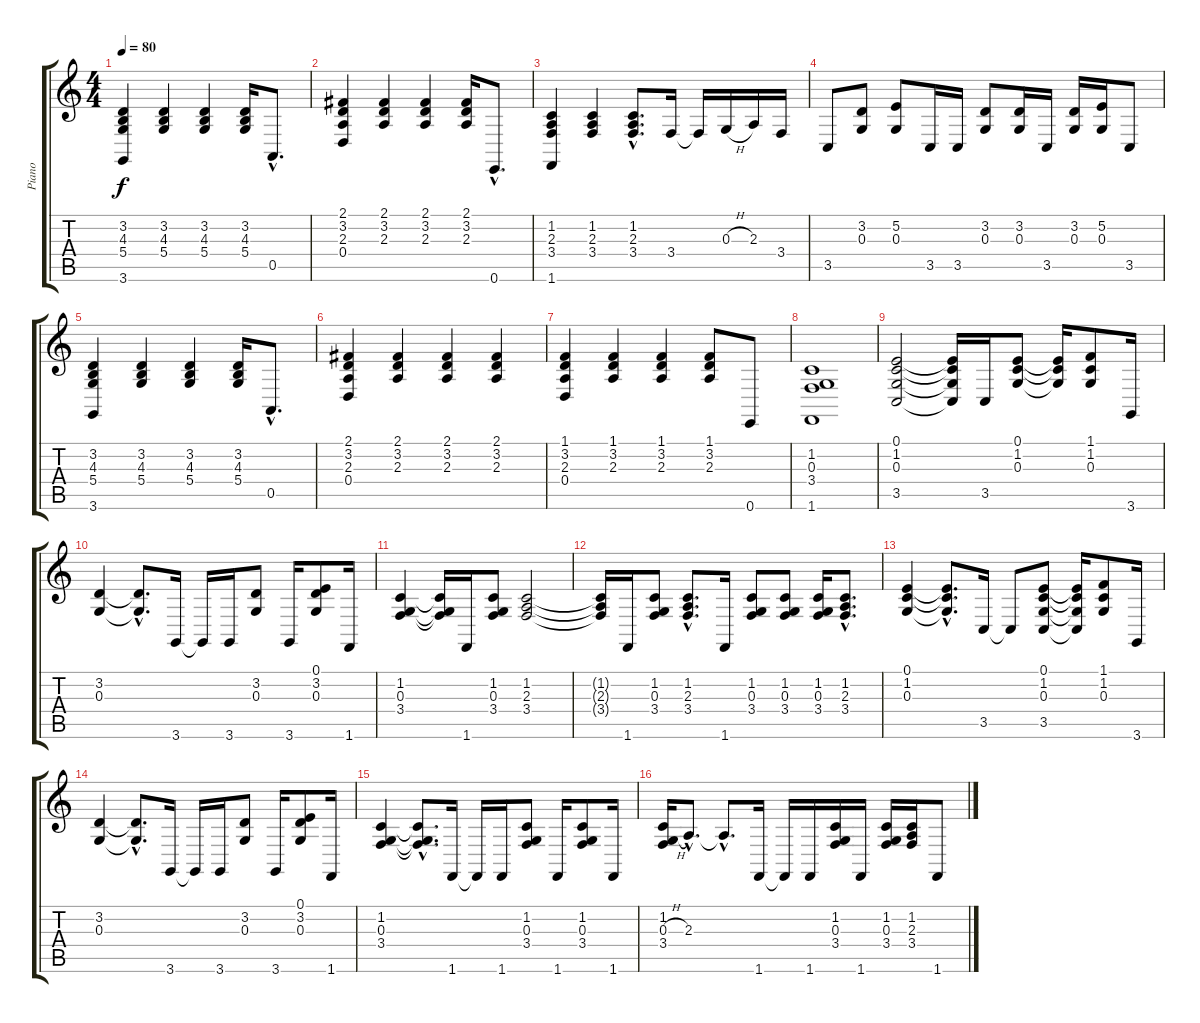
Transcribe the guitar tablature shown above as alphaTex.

\track ("Piano" "Piano") {instrument brightacousticpiano}
\staff {score tabs}
\tuning (E4 B3 G3 D3 A2 E2) {hide}
\ts (4 4)
\tempo 80
\clef g2
\ks c
(3.2 4.3 5.4 3.6).4{dy f} (3.2 4.3 5.4).4 (3.2 4.3 5.4).4 (3.2 4.3 5.4).16 0.5{hac}.8{d} |
(2.1 3.2 2.3 0.4).4 (2.1 3.2 2.3).4 (2.1 3.2 2.3).4 (2.1 3.2 2.3).16 0.6{hac}.8{d} |
(1.2 2.3 3.4 1.6).4 (1.2 2.3 3.4).4 (1.2{hac} 2.3{hac} 3.4{hac}).8{d} 3.4.16 3.4{t}.16 0.3{h}.16 2.3.16 3.4.16 |
3.5.8 (3.2 0.3).8 (5.2 0.3).8 3.5.16 3.5.16 (3.2 0.3).8 (3.2 0.3).16 3.5.16 (3.2 0.3).16 (5.2 0.3).16 3.5.8 |
(3.2 4.3 5.4 3.6).4 (3.2 4.3 5.4).4 (3.2 4.3 5.4).4 (3.2 4.3 5.4).16 0.5{hac}.8{d} |
(2.1 3.2 2.3 0.4).4 (2.1 3.2 2.3).4 (2.1 3.2 2.3).4 (2.1 3.2 2.3).4 |
(1.1 3.2 2.3 0.4).4 (1.1 3.2 2.3).4 (1.1 3.2 2.3).4 (1.1 3.2 2.3).8 0.6.8 |
(1.2 0.3 3.4 1.6).1 |
(0.1 1.2 0.3 3.5).2 (0.1{t} 1.2{t} 0.3{t} 3.5{t}).16 3.5.16 (0.1 1.2 0.3).8 (0.1{t} 1.2{t} 0.3{t}).16 (1.1 1.2 0.3).8 3.6.16 |
(3.2 0.3).4 (3.2{hac t} 0.3{hac t}).8{d} 3.6.16 3.6{t}.16 3.6.16 (3.2 0.3).8 3.6.16 (0.1 3.2 0.3).8 1.6.16 |
(1.2 0.3 3.4).4 (1.2{t} 0.3{t} 3.4{t}).16 1.6.16 (1.2 0.3 3.4).8 (1.2 2.3 3.4).2 |
(1.2{t} 2.3{t} 3.4{t}).16 1.6.16 (1.2 0.3 3.4).8 (1.2{hac} 2.3{hac} 3.4{hac}).8{d} 1.6.16 (1.2 0.3 3.4).8 (1.2 0.3 3.4).8 (1.2 0.3 3.4).16 (1.2{hac} 2.3{hac} 3.4{hac}).8{d} |
(0.1 1.2 0.3).4 (0.1{hac t} 1.2{hac t} 0.3{hac t}).8{d} 3.5.16 3.5{t}.8 (0.1 1.2 0.3 3.5).8 (0.1{t} 1.2{t} 0.3{t} 3.5{t}).16 (1.1 1.2 0.3).8 3.6.16 |
(3.2 0.3).4 (3.2{hac t} 0.3{hac t}).8{d} 3.6.16 3.6{t}.16 3.6.16 (3.2 0.3).8 3.6.16 (0.1 3.2 0.3).8 1.6.16 |
(1.2 0.3 3.4).4 (1.2{hac t} 0.3{hac t} 3.4{hac t}).8{d} 1.6.16 1.6{t}.16 1.6.16 (1.2 0.3 3.4).8 1.6.16 (1.2 0.3 3.4).8 1.6.16 |
(1.2 0.3{h} 3.4).16 2.3{hac}.8{d} 2.3{hac t}.8{d} 1.6.16 1.6{t}.16 1.6.16 (1.2 0.3 3.4).16 1.6.16 (1.2 0.3 3.4).16 (1.2 2.3 3.4).16 1.6.8
